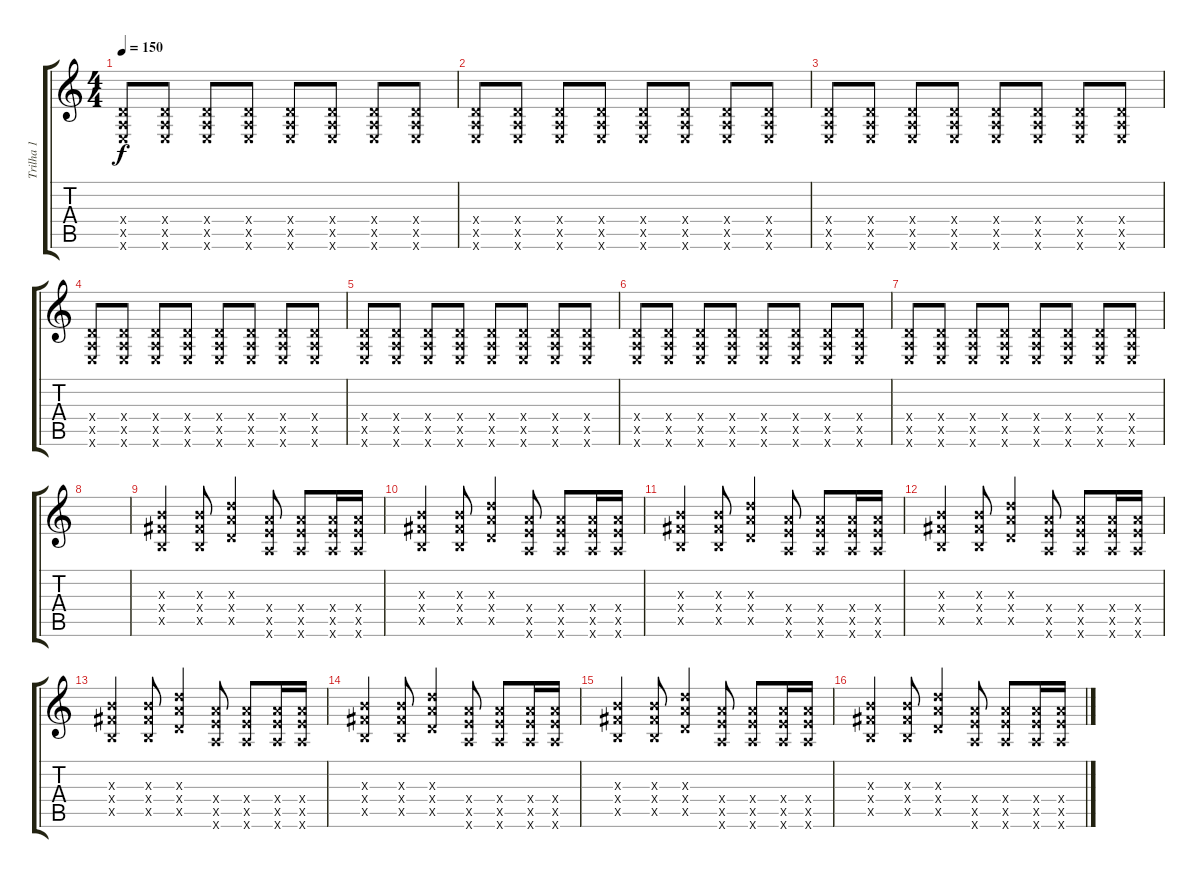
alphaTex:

\track ("Trilha 1" "Trilha 1") {instrument distortionguitar}
\staff {score tabs}
\tuning (E4 B3 G3 D3 A2 E2) {hide}
\ts (4 4)
\tempo 150
\clef g2
\ks c
(0.4{x} 0.5{x} 0.6{x}).8{dy f} (0.4{x} 0.5{x} 0.6{x}).8 (0.4{x} 0.5{x} 0.6{x}).8 (0.4{x} 0.5{x} 0.6{x}).8 (0.4{x} 0.5{x} 0.6{x}).8 (0.4{x} 0.5{x} 0.6{x}).8 (0.4{x} 0.5{x} 0.6{x}).8 (0.4{x} 0.5{x} 0.6{x}).8 |
(0.4{x} 0.5{x} 0.6{x}).8 (0.4{x} 0.5{x} 0.6{x}).8 (0.4{x} 0.5{x} 0.6{x}).8 (0.4{x} 0.5{x} 0.6{x}).8 (0.4{x} 0.5{x} 0.6{x}).8 (0.4{x} 0.5{x} 0.6{x}).8 (0.4{x} 0.5{x} 0.6{x}).8 (0.4{x} 0.5{x} 0.6{x}).8 |
(0.4{x} 0.5{x} 0.6{x}).8 (0.4{x} 0.5{x} 0.6{x}).8 (0.4{x} 0.5{x} 0.6{x}).8 (0.4{x} 0.5{x} 0.6{x}).8 (0.4{x} 0.5{x} 0.6{x}).8 (0.4{x} 0.5{x} 0.6{x}).8 (0.4{x} 0.5{x} 0.6{x}).8 (0.4{x} 0.5{x} 0.6{x}).8 |
(0.4{x} 0.5{x} 0.6{x}).8 (0.4{x} 0.5{x} 0.6{x}).8 (0.4{x} 0.5{x} 0.6{x}).8 (0.4{x} 0.5{x} 0.6{x}).8 (0.4{x} 0.5{x} 0.6{x}).8 (0.4{x} 0.5{x} 0.6{x}).8 (0.4{x} 0.5{x} 0.6{x}).8 (0.4{x} 0.5{x} 0.6{x}).8 |
(0.4{x} 0.5{x} 0.6{x}).8 (0.4{x} 0.5{x} 0.6{x}).8 (0.4{x} 0.5{x} 0.6{x}).8 (0.4{x} 0.5{x} 0.6{x}).8 (0.4{x} 0.5{x} 0.6{x}).8 (0.4{x} 0.5{x} 0.6{x}).8 (0.4{x} 0.5{x} 0.6{x}).8 (0.4{x} 0.5{x} 0.6{x}).8 |
(0.4{x} 0.5{x} 0.6{x}).8 (0.4{x} 0.5{x} 0.6{x}).8 (0.4{x} 0.5{x} 0.6{x}).8 (0.4{x} 0.5{x} 0.6{x}).8 (0.4{x} 0.5{x} 0.6{x}).8 (0.4{x} 0.5{x} 0.6{x}).8 (0.4{x} 0.5{x} 0.6{x}).8 (0.4{x} 0.5{x} 0.6{x}).8 |
(0.4{x} 0.5{x} 0.6{x}).8 (0.4{x} 0.5{x} 0.6{x}).8 (0.4{x} 0.5{x} 0.6{x}).8 (0.4{x} 0.5{x} 0.6{x}).8 (0.4{x} 0.5{x} 0.6{x}).8 (0.4{x} 0.5{x} 0.6{x}).8 (0.4{x} 0.5{x} 0.6{x}).8 (0.4{x} 0.5{x} 0.6{x}).8 |
|
(4.3{x} 4.4{x} 2.5{x}).4 (4.3{x} 4.4{x} 2.5{x}).8 (7.3{x} 7.4{x} 5.5{x}).4 (7.4{x} 7.5{x} 5.6{x}).8 (7.4{x} 7.5{x} 5.6{x}).8 (7.4{x} 7.5{x} 5.6{x}).16 (7.4{x} 7.5{x} 5.6{x}).16 |
(4.3{x} 4.4{x} 2.5{x}).4 (4.3{x} 4.4{x} 2.5{x}).8 (7.3{x} 7.4{x} 5.5{x}).4 (7.4{x} 7.5{x} 5.6{x}).8 (7.4{x} 7.5{x} 5.6{x}).8 (7.4{x} 7.5{x} 5.6{x}).16 (7.4{x} 7.5{x} 5.6{x}).16 |
(4.3{x} 4.4{x} 2.5{x}).4 (4.3{x} 4.4{x} 2.5{x}).8 (7.3{x} 7.4{x} 5.5{x}).4 (7.4{x} 7.5{x} 5.6{x}).8 (7.4{x} 7.5{x} 5.6{x}).8 (7.4{x} 7.5{x} 5.6{x}).16 (7.4{x} 7.5{x} 5.6{x}).16 |
(4.3{x} 4.4{x} 2.5{x}).4 (4.3{x} 4.4{x} 2.5{x}).8 (7.3{x} 7.4{x} 5.5{x}).4 (7.4{x} 7.5{x} 5.6{x}).8 (7.4{x} 7.5{x} 5.6{x}).8 (7.4{x} 7.5{x} 5.6{x}).16 (7.4{x} 7.5{x} 5.6{x}).16 |
(4.3{x} 4.4{x} 2.5{x}).4 (4.3{x} 4.4{x} 2.5{x}).8 (7.3{x} 7.4{x} 5.5{x}).4 (7.4{x} 7.5{x} 5.6{x}).8 (7.4{x} 7.5{x} 5.6{x}).8 (7.4{x} 7.5{x} 5.6{x}).16 (7.4{x} 7.5{x} 5.6{x}).16 |
(4.3{x} 4.4{x} 2.5{x}).4 (4.3{x} 4.4{x} 2.5{x}).8 (7.3{x} 7.4{x} 5.5{x}).4 (7.4{x} 7.5{x} 5.6{x}).8 (7.4{x} 7.5{x} 5.6{x}).8 (7.4{x} 7.5{x} 5.6{x}).16 (7.4{x} 7.5{x} 5.6{x}).16 |
(4.3{x} 4.4{x} 2.5{x}).4 (4.3{x} 4.4{x} 2.5{x}).8 (7.3{x} 7.4{x} 5.5{x}).4 (7.4{x} 7.5{x} 5.6{x}).8 (7.4{x} 7.5{x} 5.6{x}).8 (7.4{x} 7.5{x} 5.6{x}).16 (7.4{x} 7.5{x} 5.6{x}).16 |
(4.3{x} 4.4{x} 2.5{x}).4 (4.3{x} 4.4{x} 2.5{x}).8 (7.3{x} 7.4{x} 5.5{x}).4 (7.4{x} 7.5{x} 5.6{x}).8 (7.4{x} 7.5{x} 5.6{x}).8 (7.4{x} 7.5{x} 5.6{x}).16 (7.4{x} 7.5{x} 5.6{x}).16
